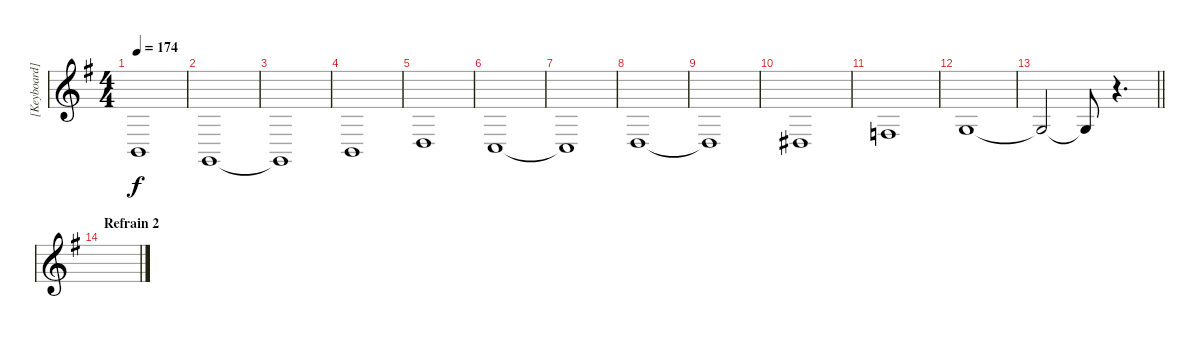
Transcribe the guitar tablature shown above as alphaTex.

\track ("[Keyboard]" "[Keyboard]") {instrument stringensemble2}
\staff {score}
\tuning (E4 B3 G3 D3 A2 E2) {hide}
\ts (4 4)
\tempo 174
\clef g2
\ks g
2.5{t}.1{dy f} |
3.6.1 |
3.6{t}.1 |
2.5.1 |
5.5.1 |
3.5.1 |
3.5{t}.1 |
5.5.1 |
5.5{t}.1 |
6.5.1 |
8.5.1 |
10.5.1 |
\barLineRight lightlight
10.5{t}.2 10.5{t}.8 r.4{d} |
\section ("" "Refrain 2")
